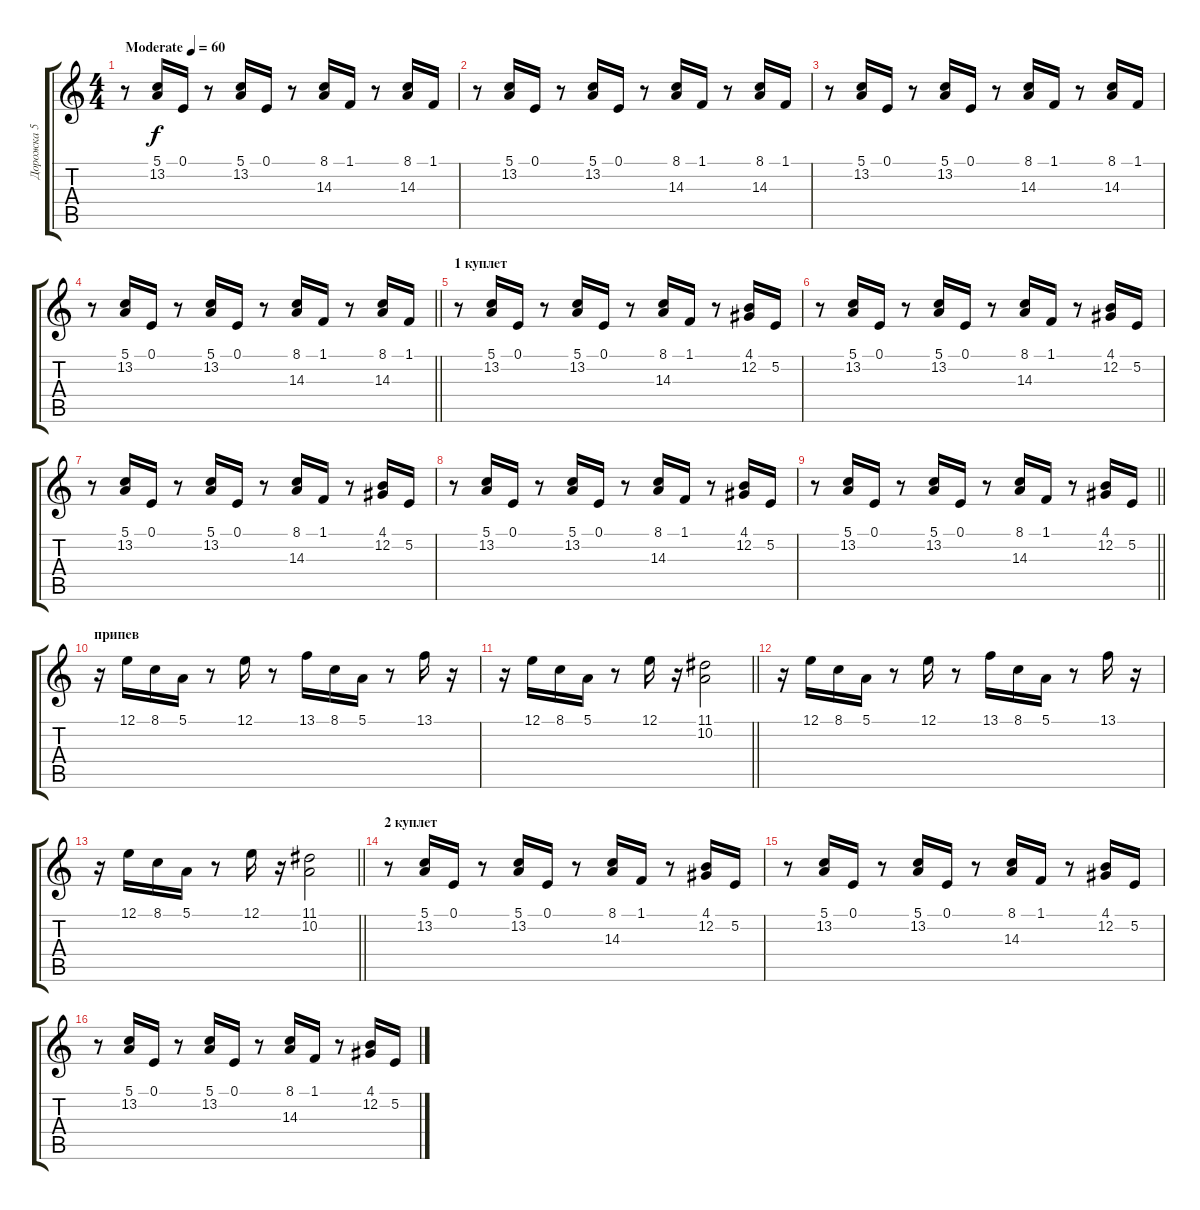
\track ("Дорожка 5" "Дорожка 5") {instrument frenchhorn}
\staff {score tabs}
\tuning (E4 B3 G3 D3 A2 E2) {hide}
\ts (4 4)
\tempo (60 "Moderate")
\clef g2
\ks c
r.8{dy f instrument frenchhorn} (5.1 13.2).16 0.1.16 r.8 (5.1 13.2).16 0.1.16 r.8 (8.1 14.3).16 1.1.16 r.8 (8.1 14.3).16 1.1.16 |
r.8 (5.1 13.2).16 0.1.16 r.8 (5.1 13.2).16 0.1.16 r.8 (8.1 14.3).16 1.1.16 r.8 (8.1 14.3).16 1.1.16 |
r.8 (5.1 13.2).16 0.1.16 r.8 (5.1 13.2).16 0.1.16 r.8 (8.1 14.3).16 1.1.16 r.8 (8.1 14.3).16 1.1.16 |
\barLineRight lightlight
r.8 (5.1 13.2).16 0.1.16 r.8 (5.1 13.2).16 0.1.16 r.8 (8.1 14.3).16 1.1.16 r.8 (8.1 14.3).16 1.1.16 |
\section ("" "1 куплет")
r.8 (5.1 13.2).16 0.1.16 r.8 (5.1 13.2).16 0.1.16 r.8 (8.1 14.3).16 1.1.16 r.8 (4.1 12.2).16 5.2.16 |
r.8 (5.1 13.2).16 0.1.16 r.8 (5.1 13.2).16 0.1.16 r.8 (8.1 14.3).16 1.1.16 r.8 (4.1 12.2).16 5.2.16 |
r.8 (5.1 13.2).16 0.1.16 r.8 (5.1 13.2).16 0.1.16 r.8 (8.1 14.3).16 1.1.16 r.8 (4.1 12.2).16 5.2.16 |
r.8 (5.1 13.2).16 0.1.16 r.8 (5.1 13.2).16 0.1.16 r.8 (8.1 14.3).16 1.1.16 r.8 (4.1 12.2).16 5.2.16 |
\barLineRight lightlight
r.8 (5.1 13.2).16 0.1.16 r.8 (5.1 13.2).16 0.1.16 r.8 (8.1 14.3).16 1.1.16 r.8 (4.1 12.2).16 5.2.16 |
\section ("" "припев")
r.16 12.1.16 8.1.16 5.1.16 r.8 12.1.16 r.8 13.1.16 8.1.16 5.1.16 r.8 13.1.16 r.16 |
\barLineRight lightlight
r.16 12.1.16 8.1.16 5.1.16 r.8 12.1.16 r.16 (11.1 10.2).2 |
r.16 12.1.16 8.1.16 5.1.16 r.8 12.1.16 r.8 13.1.16 8.1.16 5.1.16 r.8 13.1.16 r.16 |
\barLineRight lightlight
r.16 12.1.16 8.1.16 5.1.16 r.8 12.1.16 r.16 (11.1 10.2).2 |
\section ("" "2 куплет")
r.8 (5.1 13.2).16 0.1.16 r.8 (5.1 13.2).16 0.1.16 r.8 (8.1 14.3).16 1.1.16 r.8 (4.1 12.2).16 5.2.16 |
r.8 (5.1 13.2).16 0.1.16 r.8 (5.1 13.2).16 0.1.16 r.8 (8.1 14.3).16 1.1.16 r.8 (4.1 12.2).16 5.2.16 |
r.8 (5.1 13.2).16 0.1.16 r.8 (5.1 13.2).16 0.1.16 r.8 (8.1 14.3).16 1.1.16 r.8 (4.1 12.2).16 5.2.16
